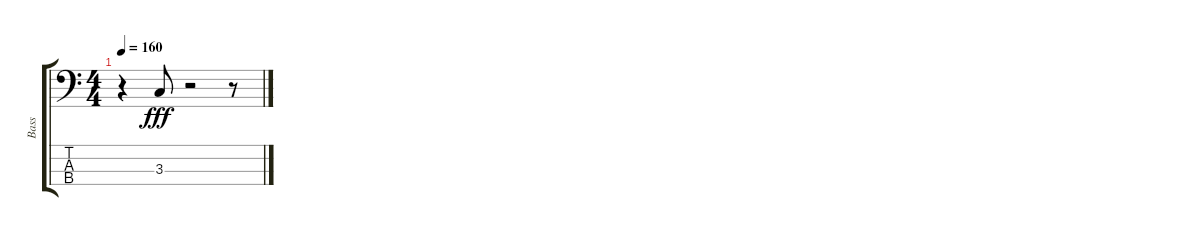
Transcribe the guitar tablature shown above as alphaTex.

\track ("Bass" "Bass") {instrument electricbassfinger}
\staff {score tabs}
\tuning (G2 D2 A1 E1) {hide}
\ts (4 4)
\tempo 160
\clef f4
\ks c
r.4{dy fff} 3.3.8 r.2 r.8
